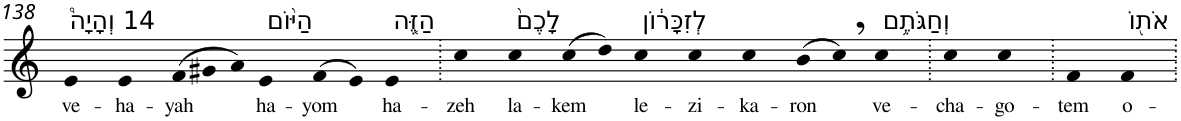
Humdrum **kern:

**kern	**text
*part1	*part1
*staff1	*staff1
*I"Piano	*
*I'Pno	*
!!LO:PB:g=z
*clefG2	*
*k[]	*
=138	=138
!LO:TX:a:t=14 וְהָיָה֩	!
!	!LO:LY:b
4e	ve-
!	!LO:LY:b
4e	-ha-
!	!LO:LY:b
(>12f	-yah
12g#X	.
12a)	.
!LO:TX:a:t=הַיּ֨וֹם	!
!	!LO:LY:b
4e	ha-
!	!LO:LY:b
(>8f	-yom
8e)	.
!LO:TX:a:t=הַזֶּ֤ה	!
!	!LO:LY:b
4e	ha-
=139.	=139.
!	!LO:LY:b
4cc	-zeh
!LO:TX:a:t=לָכֶם֙	!
!	!LO:LY:b
4cc	la-
!	!LO:LY:b
(>8cc	-kem
8dd)	.
!LO:TX:a:t=לְזִכָּר֔וֹן	!
!	!LO:LY:b
4cc	le-
!	!LO:LY:b
4cc	-zi-
!	!LO:LY:b
4cc	-ka-
!	!LO:LY:b
(>8b	-ron
8cc,)	.
!LO:TX:a:t=וְחַגֹּתֶ֥ם	!
!	!LO:LY:b
4cc	ve-
=140.	=140.
!	!LO:LY:b
4cc	-cha-
!	!LO:LY:b
4cc	-go-
=141.	=141.
!	!LO:LY:b
4f	-tem
!LO:TX:a:t=אֹת֖וֹ	!
!	!LO:LY:b
4f	o-
=.	=.
*-	*-
